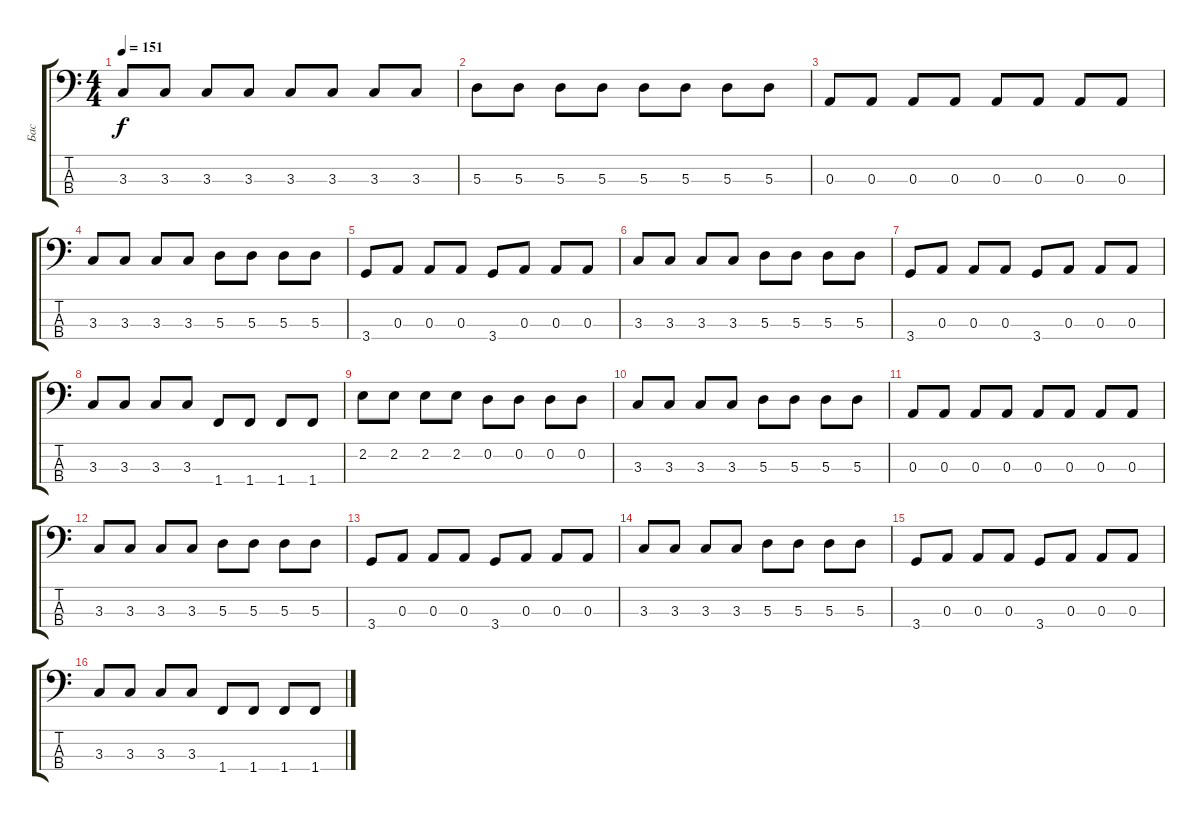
\track ("Бас" "Бас") {instrument electricbassfinger}
\staff {score tabs}
\tuning (G2 D2 A1 E1) {hide}
\ts (4 4)
\tempo 151
\clef f4
\ks c
3.3.8{dy f} 3.3.8 3.3.8 3.3.8 3.3.8 3.3.8 3.3.8 3.3.8 |
5.3.8 5.3.8 5.3.8 5.3.8 5.3.8 5.3.8 5.3.8 5.3.8 |
0.3.8 0.3.8 0.3.8 0.3.8 0.3.8 0.3.8 0.3.8 0.3.8 |
3.3.8 3.3.8 3.3.8 3.3.8 5.3.8 5.3.8 5.3.8 5.3.8 |
3.4.8 0.3.8 0.3.8 0.3.8 3.4.8 0.3.8 0.3.8 0.3.8 |
3.3.8 3.3.8 3.3.8 3.3.8 5.3.8 5.3.8 5.3.8 5.3.8 |
3.4.8 0.3.8 0.3.8 0.3.8 3.4.8 0.3.8 0.3.8 0.3.8 |
3.3.8 3.3.8 3.3.8 3.3.8 1.4.8 1.4.8 1.4.8 1.4.8 |
2.2.8 2.2.8 2.2.8 2.2.8 0.2.8 0.2.8 0.2.8 0.2.8 |
3.3.8 3.3.8 3.3.8 3.3.8 5.3.8 5.3.8 5.3.8 5.3.8 |
0.3.8 0.3.8 0.3.8 0.3.8 0.3.8 0.3.8 0.3.8 0.3.8 |
3.3.8 3.3.8 3.3.8 3.3.8 5.3.8 5.3.8 5.3.8 5.3.8 |
3.4.8 0.3.8 0.3.8 0.3.8 3.4.8 0.3.8 0.3.8 0.3.8 |
3.3.8 3.3.8 3.3.8 3.3.8 5.3.8 5.3.8 5.3.8 5.3.8 |
3.4.8 0.3.8 0.3.8 0.3.8 3.4.8 0.3.8 0.3.8 0.3.8 |
3.3.8 3.3.8 3.3.8 3.3.8 1.4.8 1.4.8 1.4.8 1.4.8
